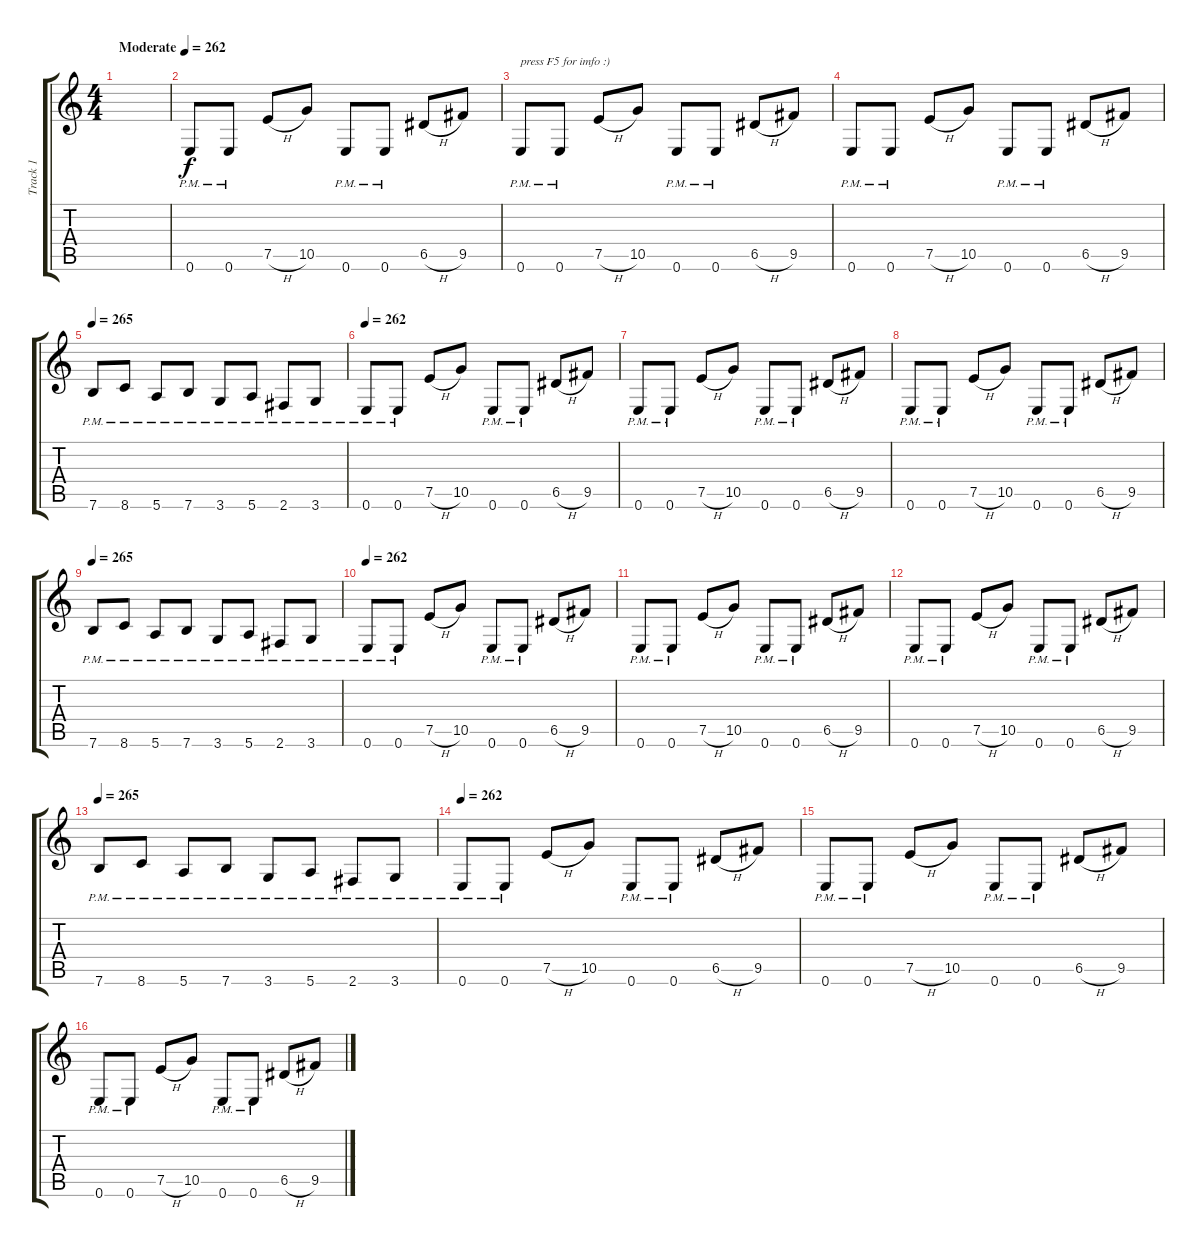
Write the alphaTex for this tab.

\track ("Track 1" "Track 1") {instrument overdrivenguitar}
\staff {score tabs}
\tuning (E4 B3 G3 D3 A2 E2) {hide}
\ts (4 4)
\tempo (262 "Moderate")
\clef g2
\ks c
|
0.6{pm}.8 0.6{pm}.8 7.5{h}.8 10.5.8 0.6{pm}.8 0.6{pm}.8 6.5{h}.8 9.5.8 |
0.6{pm}.8{txt "press F5 for imfo :)"} 0.6{pm}.8 7.5{h}.8 10.5.8 0.6{pm}.8 0.6{pm}.8 6.5{h}.8 9.5.8 |
0.6{pm}.8 0.6{pm}.8 7.5{h}.8 10.5.8 0.6{pm}.8 0.6{pm}.8 6.5{h}.8 9.5.8 |
\tempo 265
7.6{pm}.8 8.6{pm}.8 5.6{pm}.8 7.6{pm}.8 3.6{pm}.8 5.6{pm}.8 2.6{pm}.8 3.6{pm}.8 |
\tempo 262
0.6{pm}.8 0.6{pm}.8 7.5{h}.8 10.5.8 0.6{pm}.8 0.6{pm}.8 6.5{h}.8 9.5.8 |
0.6{pm}.8 0.6{pm}.8 7.5{h}.8 10.5.8 0.6{pm}.8 0.6{pm}.8 6.5{h}.8 9.5.8 |
0.6{pm}.8 0.6{pm}.8 7.5{h}.8 10.5.8 0.6{pm}.8 0.6{pm}.8 6.5{h}.8 9.5.8 |
\tempo 265
7.6{pm}.8 8.6{pm}.8 5.6{pm}.8 7.6{pm}.8 3.6{pm}.8 5.6{pm}.8 2.6{pm}.8 3.6{pm}.8 |
\tempo 262
0.6{pm}.8 0.6{pm}.8 7.5{h}.8 10.5.8 0.6{pm}.8 0.6{pm}.8 6.5{h}.8 9.5.8 |
0.6{pm}.8 0.6{pm}.8 7.5{h}.8 10.5.8 0.6{pm}.8 0.6{pm}.8 6.5{h}.8 9.5.8 |
0.6{pm}.8 0.6{pm}.8 7.5{h}.8 10.5.8 0.6{pm}.8 0.6{pm}.8 6.5{h}.8 9.5.8 |
\tempo 265
7.6{pm}.8 8.6{pm}.8 5.6{pm}.8 7.6{pm}.8 3.6{pm}.8 5.6{pm}.8 2.6{pm}.8 3.6{pm}.8 |
\tempo 262
0.6{pm}.8 0.6{pm}.8 7.5{h}.8 10.5.8 0.6{pm}.8 0.6{pm}.8 6.5{h}.8 9.5.8 |
0.6{pm}.8 0.6{pm}.8 7.5{h}.8 10.5.8 0.6{pm}.8 0.6{pm}.8 6.5{h}.8 9.5.8 |
0.6{pm}.8 0.6{pm}.8 7.5{h}.8 10.5.8 0.6{pm}.8 0.6{pm}.8 6.5{h}.8 9.5.8
